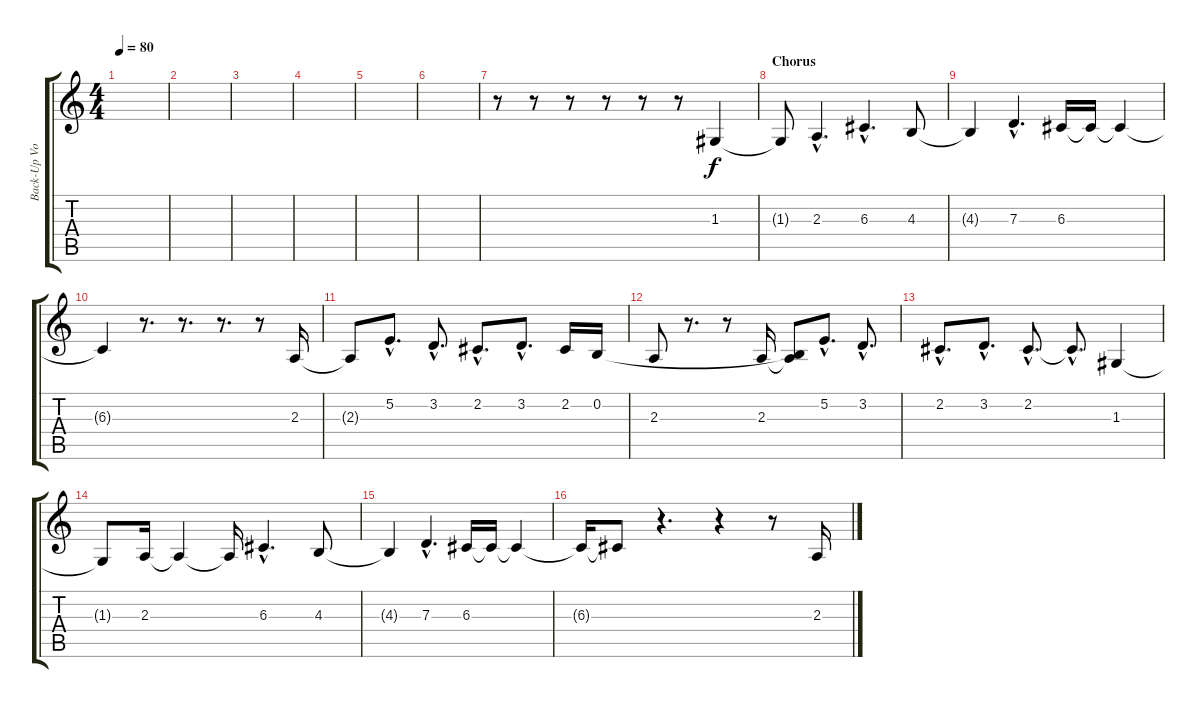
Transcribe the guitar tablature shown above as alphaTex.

\track ("Back-Up Vocals 2" "Back-Up Vo") {instrument choiraahs}
\staff {score tabs}
\tuning (E4 B3 G3 D3 A2 E2) {hide}
\ts (4 4)
\tempo 80
\clef g2
\ks c
|
|
|
|
|
|
r.8 r.8 r.8 r.8 r.8 r.8 1.3.4 |
\section ("" "Chorus")
1.3{t}.8 2.3{hac}.4{d} 6.3{hac}.4{d} 4.3.8 |
4.3{t}.4 7.3{hac}.4{d} 6.3.16 6.3{t}.16 6.3{t}.4 |
6.3{t}.4 r.8{d} r.8{d} r.8{d} r.8 2.3.16 |
2.3{t}.8 5.2{hac}.8{d} 3.2{hac}.8{d} 2.2{hac}.8{d} 3.2{hac}.8{d} 2.2.16 0.2.16 |
2.3.8 r.8{d} r.8 2.3.16 (0.2{t} 2.3{t}).8 5.2{hac}.8{d} 3.2{hac}.8{d} |
2.2{hac}.8{d} 3.2{hac}.8{d} 2.2{hac}.8{d} 2.2{hac t}.8{d} 1.3.4 |
1.3{t}.8 2.3.16 2.3{t}.4 2.3{t}.16 6.3{hac}.4{d} 4.3.8 |
4.3{t}.4 7.3{hac}.4{d} 6.3.16 6.3{t}.16 6.3{t}.4 |
6.3{t}.16 6.3{t}.8 r.4{d} r.4 r.8 2.3.16
